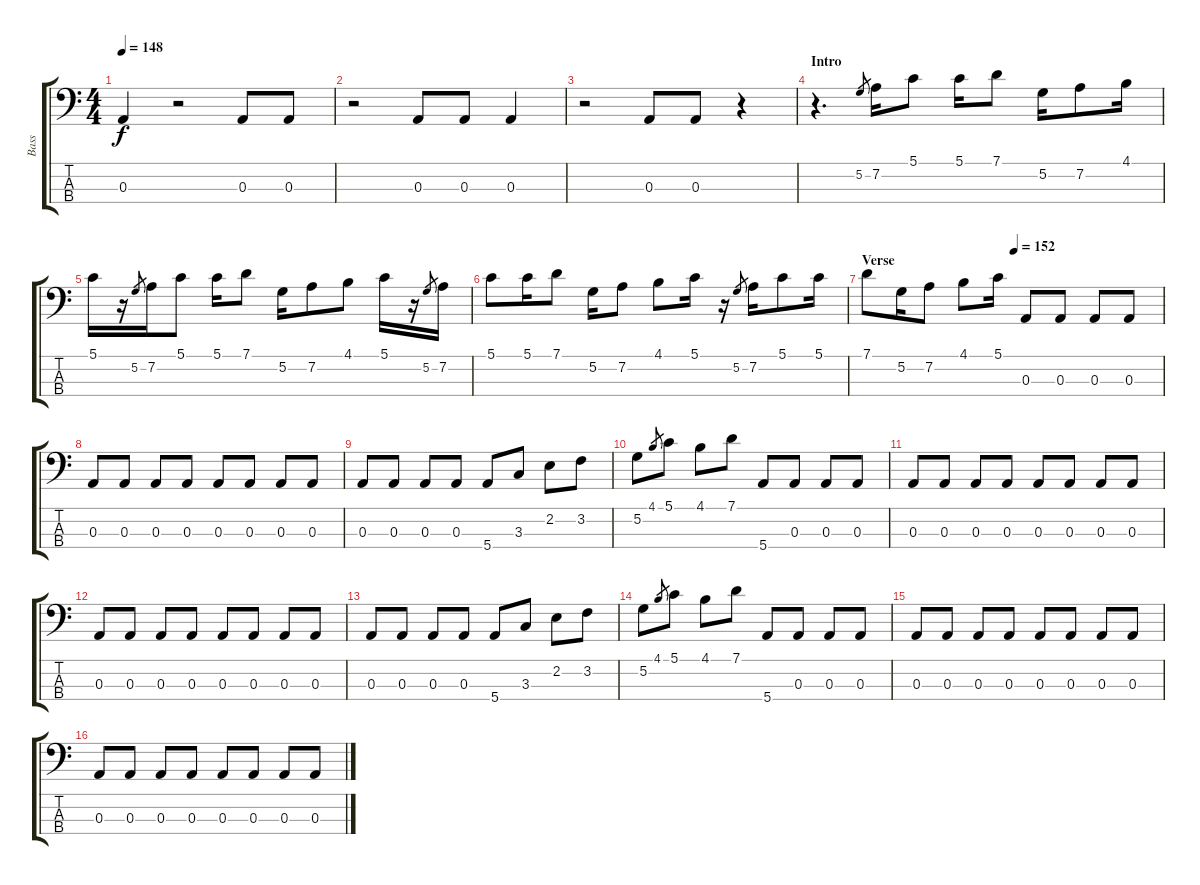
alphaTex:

\track ("Bass" "Bass") {instrument electricbassfinger}
\staff {score tabs}
\tuning (G2 D2 A1 E1) {hide}
\ts (4 4)
\tempo 148
\tempo 120
\tempo 148
\clef f4
\ks c
0.3.4{dy f instrument electricbassfinger} r.2 0.3.8 0.3.8 |
r.2 0.3.8 0.3.8 0.3.4 |
r.2 0.3.8 0.3.8 r.4 |
\section ("" "Intro")
r.4{d} 5.2.8{gr} 7.2.16 5.1.8 5.1.16 7.1.8 5.2.16 7.2.8 4.1.16 |
5.1.16 r.16 5.2.8{gr} 7.2.16 5.1.8 5.1.16 7.1.8 5.2.16 7.2.8 4.1.8 5.1.16 r.16 5.2.8{gr} 7.2.16 |
5.1.8 5.1.16 7.1.8 5.2.16 7.2.8 4.1.8 5.1.16 r.16 5.2.8{gr} 7.2.16 5.1.8 5.1.16 |
\section ("" "Verse")
\tempo (152 0.5)
7.1.8 5.2.16 7.2.8 4.1.8 5.1.16 0.3.8 0.3.8 0.3.8 0.3.8 |
0.3.8 0.3.8 0.3.8 0.3.8 0.3.8 0.3.8 0.3.8 0.3.8 |
0.3.8 0.3.8 0.3.8 0.3.8 5.4.8 3.3.8 2.2.8 3.2.8 |
5.2.8 4.1.8{gr} 5.1.8 4.1.8 7.1.8 5.4.8 0.3.8 0.3.8 0.3.8 |
0.3.8 0.3.8 0.3.8 0.3.8 0.3.8 0.3.8 0.3.8 0.3.8 |
0.3.8 0.3.8 0.3.8 0.3.8 0.3.8 0.3.8 0.3.8 0.3.8 |
0.3.8 0.3.8 0.3.8 0.3.8 5.4.8 3.3.8 2.2.8 3.2.8 |
5.2.8 4.1.8{gr} 5.1.8 4.1.8 7.1.8 5.4.8 0.3.8 0.3.8 0.3.8 |
0.3.8 0.3.8 0.3.8 0.3.8 0.3.8 0.3.8 0.3.8 0.3.8 |
0.3.8 0.3.8 0.3.8 0.3.8 0.3.8 0.3.8 0.3.8 0.3.8
